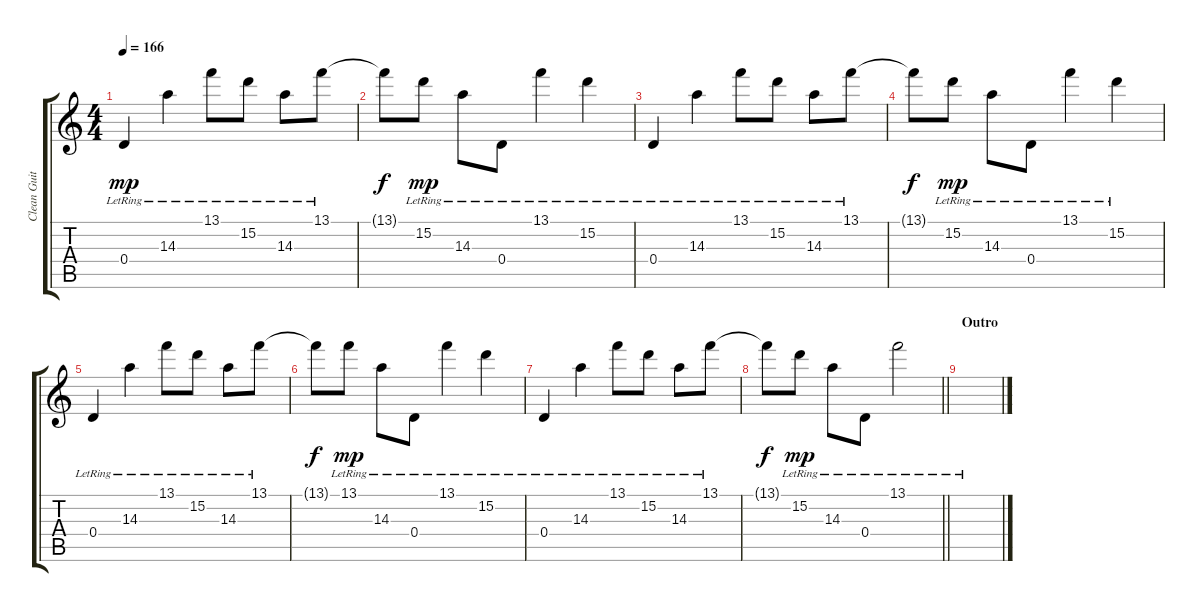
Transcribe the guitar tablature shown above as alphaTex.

\track ("Clean Guitar" "Clean Guit") {instrument electricguitarclean}
\staff {score tabs}
\tuning (E4 B3 G3 D3 A2 E2) {hide}
\ts (4 4)
\tempo 166
\clef g2
\ks c
0.4{lr}.4{dy mp} 14.3{lr}.4 13.1{lr}.8 15.2{lr}.8 14.3{lr}.8 13.1{lr}.8 |
13.1{t}.8{dy f} 15.2{lr}.8{dy mp} 14.3{lr}.8 0.4{lr}.8 13.1{lr}.4 15.2{lr}.4 |
0.4{lr}.4 14.3{lr}.4 13.1{lr}.8 15.2{lr}.8 14.3{lr}.8 13.1{lr}.8 |
13.1{t}.8{dy f} 15.2{lr}.8{dy mp} 14.3{lr}.8 0.4{lr}.8 13.1{lr}.4 15.2{lr}.4 |
0.4{lr}.4 14.3{lr}.4 13.1{lr}.8 15.2{lr}.8 14.3{lr}.8 13.1{lr}.8 |
13.1{t}.8{dy f} 13.1{lr}.8{dy mp} 14.3{lr}.8 0.4{lr}.8 13.1{lr}.4 15.2{lr}.4 |
0.4{lr}.4 14.3{lr}.4 13.1{lr}.8 15.2{lr}.8 14.3{lr}.8 13.1{lr}.8 |
\barLineRight lightlight
13.1{t}.8{dy f} 15.2{lr}.8{dy mp} 14.3{lr}.8 0.4{lr}.8 13.1{lr}.2 |
\section ("" "Outro")
